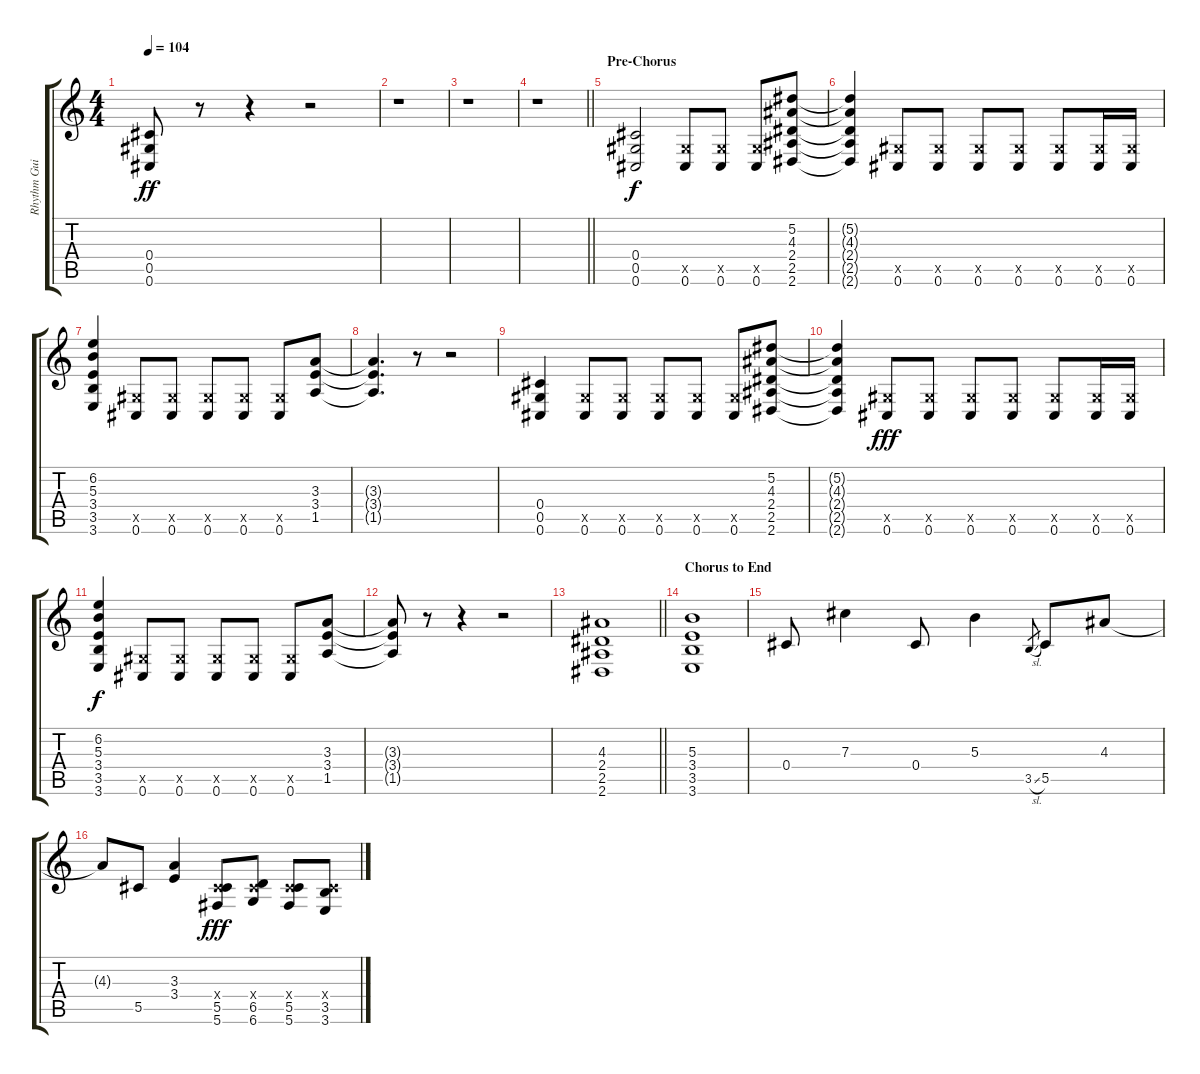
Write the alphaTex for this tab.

\track ("Rhythm Guitar 1" "Rhythm Gui") {instrument overdrivenguitar}
\staff {score tabs}
\tuning (Eb4 Bb3 Gb3 Db3 Ab2 Db2) {hide}
\ts (4 4)
\tempo 104
\clef g2
\ks c
(0.4 0.5 0.6).8{dy ff} r.8 r.4 r.2 |
r.1 |
r.1 |
\barLineRight lightlight
r.1 |
\section ("" "Pre-Chorus")
(0.4 0.5 0.6).2{dy f} (0.5{x} 0.6).8 (0.5{x} 0.6).8 (0.5{x} 0.6).8 (5.2 4.3 2.4 2.5 2.6).8 |
(5.2{t} 4.3{t} 2.4{t} 2.5{t} 2.6{t}).4 (0.5{x} 0.6).8 (0.5{x} 0.6).8 (0.5{x} 0.6).8 (0.5{x} 0.6).8 (0.5{x} 0.6).8 (0.5{x} 0.6).16 (0.5{x} 0.6).16 |
(6.2 5.3 3.4 3.5 3.6).4 (0.5{x} 0.6).8 (0.5{x} 0.6).8 (0.5{x} 0.6).8 (0.5{x} 0.6).8 (0.5{x} 0.6).8 (3.3 3.4 1.5).8 |
(3.3{t} 3.4{t} 1.5{t}).4{d} r.8 r.2 |
(0.4 0.5 0.6).4 (0.5{x} 0.6).8 (0.5{x} 0.6).8 (0.5{x} 0.6).8 (0.5{x} 0.6).8 (0.5{x} 0.6).8 (5.2 4.3 2.4 2.5 2.6).8 |
(5.2{t} 4.3{t} 2.4{t} 2.5{t} 2.6{t}).4 (0.5{x} 0.6).8{dy fff} (0.5{x} 0.6).8 (0.5{x} 0.6).8 (0.5{x} 0.6).8 (0.5{x} 0.6).8 (0.5{x} 0.6).16 (0.5{x} 0.6).16 |
(6.2 5.3 3.4 3.5 3.6).4{dy f} (0.5{x} 0.6).8 (0.5{x} 0.6).8 (0.5{x} 0.6).8 (0.5{x} 0.6).8 (0.5{x} 0.6).8 (3.3 3.4 1.5).8 |
(3.3{t} 3.4{t} 1.5{t}).8 r.8 r.4 r.2 |
\barLineRight lightlight
(4.3 2.4 2.5 2.6).1 |
\section ("" "Chorus to End")
(5.3 3.4 3.5 3.6).1 |
0.4.8 7.3.4 0.4.8 5.3.4 3.5{sl}.8{gr} 5.5.8 4.3.8 |
4.3{t}.8 5.5.8 (3.3 3.4).4 (0.4{x} 5.5 5.6).8{dy fff} (0.4{x} 6.5 6.6).8 (0.4{x} 5.5 5.6).8 (0.4{x} 3.5 3.6).8
